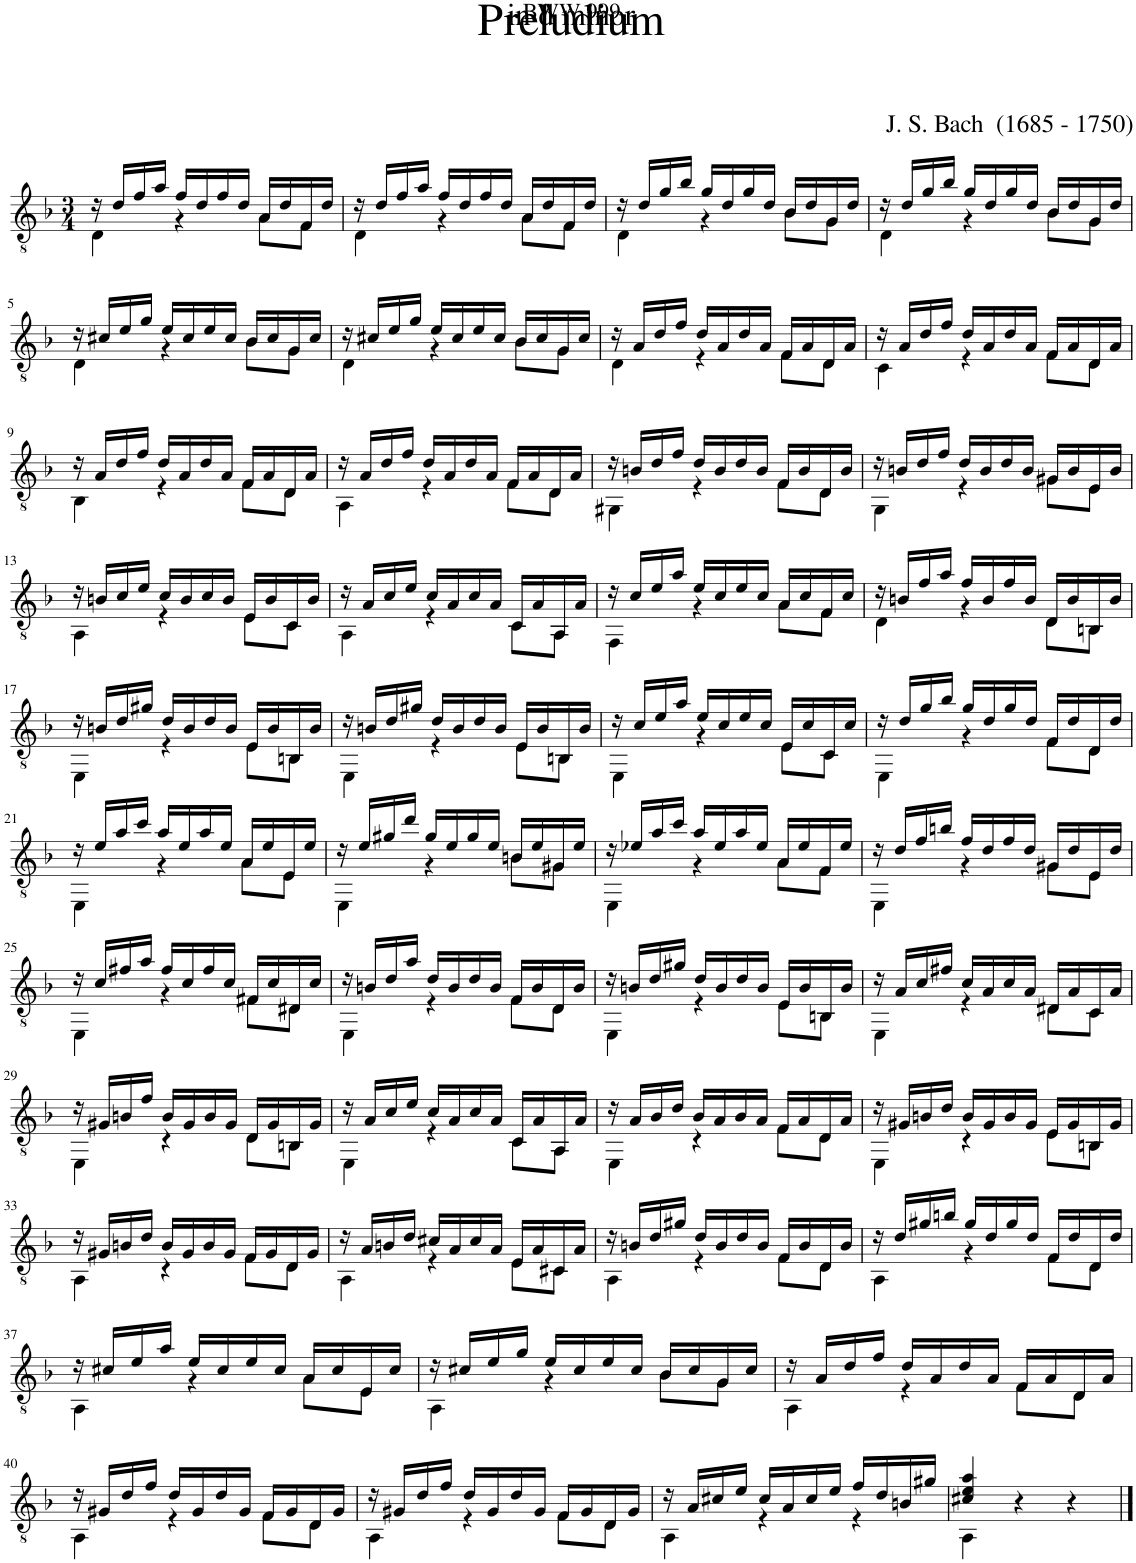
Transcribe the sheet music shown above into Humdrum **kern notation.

**kern
*part1
*staff1
*I"Harp
*I'Hp
*clefGv2
*k[b-]
*M3/4
=1
*^
16r	4D\
16d/LL	.
16f/	.
16a/JJ	.
16f/LL	4r
16d/	.
16f/	.
16d/JJ	.
16A/LL	8A\L
16d/	.
16F/	8F\J
16d/JJ	.
=2	=2
16r	4D\
16d/LL	.
16f/	.
16a/JJ	.
16f/LL	4r
16d/	.
16f/	.
16d/JJ	.
16A/LL	8A\L
16d/	.
16F/	8F\J
16d/JJ	.
=3	=3
16r	4D\
16d/LL	.
16g/	.
16b-/JJ	.
16g/LL	4r
16d/	.
16g/	.
16d/JJ	.
16B-/LL	8B-\L
16d/	.
16G/	8G\J
16d/JJ	.
=4	=4
16r	4D\
16d/LL	.
16g/	.
16b-/JJ	.
16g/LL	4r
16d/	.
16g/	.
16d/JJ	.
16B-/LL	8B-\L
16d/	.
16G/	8G\J
16d/JJ	.
!!LO:LB:g=z	!!
=5	=5
16r	4D\
16c#X/LL	.
16e/	.
16g/JJ	.
16e/LL	4r
16c#/	.
16e/	.
16c#/JJ	.
16B-/LL	8B-\L
16c#/	.
16G/	8G\J
16c#/JJ	.
=6	=6
16r	4D\
16c#X/LL	.
16e/	.
16g/JJ	.
16e/LL	4r
16c#/	.
16e/	.
16c#/JJ	.
16B-/LL	8B-\L
16c#/	.
16G/	8G\J
16c#/JJ	.
=7	=7
16r	4D\
16A/LL	.
16d/	.
16f/JJ	.
16d/LL	4r
16A/	.
16d/	.
16A/JJ	.
16F/LL	8F\L
16A/	.
16D/	8D\J
16A/JJ	.
=8	=8
16r	4C\
16A/LL	.
16d/	.
16f/JJ	.
16d/LL	4r
16A/	.
16d/	.
16A/JJ	.
16F/LL	8F\L
16A/	.
16D/	8D\J
16A/JJ	.
!!LO:LB:g=z	!!
=9	=9
16r	4BB-\
16A/LL	.
16d/	.
16f/JJ	.
16d/LL	4r
16A/	.
16d/	.
16A/JJ	.
16F/LL	8F\L
16A/	.
16D/	8D\J
16A/JJ	.
=10	=10
16r	4AA\
16A/LL	.
16d/	.
16f/JJ	.
16d/LL	4r
16A/	.
16d/	.
16A/JJ	.
16F/LL	8F\L
16A/	.
16D/	8D\J
16A/JJ	.
=11	=11
16r	4GG#X\
16Bn/LL	.
16d/	.
16f/JJ	.
16d/LL	4r
16B/	.
16d/	.
16B/JJ	.
16F/LL	8F\L
16B/	.
16D/	8D\J
16B/JJ	.
=12	=12
16r	4GG\
16Bn/LL	.
16d/	.
16f/JJ	.
16d/LL	4r
16B/	.
16d/	.
16B/JJ	.
16G#X/LL	8G#\L
16B/	.
16E/	8E\J
16B/JJ	.
!!LO:LB:g=z	!!
=13	=13
16r	4AA\
16Bn/LL	.
16c/	.
16e/JJ	.
16c/LL	4r
16B/	.
16c/	.
16B/JJ	.
16E/LL	8E\L
16B/	.
16C/	8C\J
16B/JJ	.
=14	=14
16r	4AA\
16A/LL	.
16c/	.
16e/JJ	.
16c/LL	4r
16A/	.
16c/	.
16A/JJ	.
16C/LL	8C\L
16A/	.
16AA/	8AA\J
16A/JJ	.
=15	=15
16r	4FF\
16c/LL	.
16e/	.
16a/JJ	.
16e/LL	4r
16c/	.
16e/	.
16c/JJ	.
16A/LL	8A\L
16c/	.
16F/	8F\J
16c/JJ	.
=16	=16
16r	4D\
16Bn/LL	.
16f/	.
16a/JJ	.
16f/LL	4r
16B/	.
16f/	.
16B/JJ	.
16D/LL	8D\L
16B/	.
16BBn/	8BB\J
16B/JJ	.
!!LO:LB:g=z	!!
=17	=17
16r	4EE\
16Bn/LL	.
16d/	.
16g#X/JJ	.
16d/LL	4r
16B/	.
16d/	.
16B/JJ	.
16E/LL	8E\L
16B/	.
16BBn/	8BB\J
16B/JJ	.
=18	=18
16r	4EE\
16Bn/LL	.
16d/	.
16g#X/JJ	.
16d/LL	4r
16B/	.
16d/	.
16B/JJ	.
16E/LL	8E\L
16B/	.
16BBn/	8BB\J
16B/JJ	.
=19	=19
16r	4EE\
16c/LL	.
16e/	.
16a/JJ	.
16e/LL	4r
16c/	.
16e/	.
16c/JJ	.
16E/LL	8E\L
16c/	.
16C/	8C\J
16c/JJ	.
=20	=20
16r	4EE\
16d/LL	.
16g/	.
16b-/JJ	.
16g/LL	4r
16d/	.
16g/	.
16d/JJ	.
16F/LL	8F\L
16d/	.
16D/	8D\J
16d/JJ	.
!!LO:LB:g=z	!!
=21	=21
16r	4EE\
16e/LL	.
16a/	.
16cc/JJ	.
16a/LL	4r
16e/	.
16a/	.
16e/JJ	.
16A/LL	8A\L
16e/	.
16E/	8E\J
16e/JJ	.
=22	=22
16r	4EE\
16e/LL	.
16g#X/	.
16dd/JJ	.
16g#/LL	4r
16e/	.
16g#/	.
16e/JJ	.
16Bn/LL	8B\L
16e/	.
16G#X/	8G#\J
16e/JJ	.
=23	=23
16r	4EE\
16e-X/LL	.
16a/	.
16cc/JJ	.
16a/LL	4r
16e-/	.
16a/	.
16e-/JJ	.
16A/LL	8A\L
16e-/	.
16F/	8F\J
16e-/JJ	.
=24	=24
16r	4EE\
16d/LL	.
16f/	.
16bn/JJ	.
16f/LL	4r
16d/	.
16f/	.
16d/JJ	.
16G#X/LL	8G#\L
16d/	.
16E/	8E\J
16d/JJ	.
!!LO:LB:g=z	!!
=25	=25
16r	4EE\
16c/LL	.
16f#X/	.
16a/JJ	.
16f#/LL	4r
16c/	.
16f#/	.
16c/JJ	.
16F#X/LL	8F#\L
16c/	.
16D#X/	8D#\J
16c/JJ	.
=26	=26
16r	4EE\
16Bn/LL	.
16d/	.
16a/JJ	.
16d/LL	4r
16B/	.
16d/	.
16B/JJ	.
16F/LL	8F\L
16B/	.
16D/	8D\J
16B/JJ	.
=27	=27
16r	4EE\
16Bn/LL	.
16d/	.
16g#X/JJ	.
16d/LL	4r
16B/	.
16d/	.
16B/JJ	.
16E/LL	8E\L
16B/	.
16BBn/	8BB\J
16B/JJ	.
=28	=28
16r	4EE\
16A/LL	.
16c/	.
16f#X/JJ	.
16c/LL	4r
16A/	.
16c/	.
16A/JJ	.
16D#X/LL	8D#\L
16A/	.
16C/	8C\J
16A/JJ	.
!!LO:LB:g=z	!!
=29	=29
16r	4EE\
16G#X/LL	.
16Bn/	.
16f/JJ	.
16B/LL	4r
16G#/	.
16B/	.
16G#/JJ	.
16D/LL	8D\L
16G#/	.
16BBn/	8BB\J
16G#/JJ	.
=30	=30
16r	4EE\
16A/LL	.
16c/	.
16e/JJ	.
16c/LL	4r
16A/	.
16c/	.
16A/JJ	.
16C/LL	8C\L
16A/	.
16AA/	8AA\J
16A/JJ	.
=31	=31
16r	4EE\
16A/LL	.
16B-/	.
16d/JJ	.
16B-/LL	4r
16A/	.
16B-/	.
16A/JJ	.
16F/LL	8F\L
16A/	.
16D/	8D\J
16A/JJ	.
=32	=32
16r	4EE\
16G#X/LL	.
16Bn/	.
16d/JJ	.
16B/LL	4r
16G#/	.
16B/	.
16G#/JJ	.
16E/LL	8E\L
16G#/	.
16BBn/	8BB\J
16G#/JJ	.
!!LO:LB:g=z	!!
=33	=33
16r	4AA\
16G#X/LL	.
16Bn/	.
16d/JJ	.
16B/LL	4r
16G#/	.
16B/	.
16G#/JJ	.
16F/LL	8F\L
16G#/	.
16D/	8D\J
16G#/JJ	.
=34	=34
16r	4AA\
16A/LL	.
16Bn/	.
16d/JJ	.
16c#X/LL	4r
16A/	.
16c#/	.
16A/JJ	.
16E/LL	8E\L
16A/	.
16C#X/	8C#\J
16A/JJ	.
=35	=35
16r	4AA\
16Bn/LL	.
16d/	.
16g#X/JJ	.
16d/LL	4r
16B/	.
16d/	.
16B/JJ	.
16F/LL	8F\L
16B/	.
16D/	8D\J
16B/JJ	.
=36	=36
16r	4AA\
16d/LL	.
16g#X/	.
16bn/JJ	.
16g#/LL	4r
16d/	.
16g#/	.
16d/JJ	.
16F/LL	8F\L
16d/	.
16D/	8D\J
16d/JJ	.
!!LO:LB:g=z	!!
=37	=37
16r	4AA\
16c#X/LL	.
16e/	.
16a/JJ	.
16e/LL	4r
16c#/	.
16e/	.
16c#/JJ	.
16A/LL	8A\L
16c#/	.
16E/	8E\J
16c#/JJ	.
=38	=38
16r	4AA\
16c#X/LL	.
16e/	.
16g/JJ	.
16e/LL	4r
16c#/	.
16e/	.
16c#/JJ	.
16B-/LL	8B-\L
16c#/	.
16G/	8G\J
16c#/JJ	.
=39	=39
16r	4AA\
16A/LL	.
16d/	.
16f/JJ	.
16d/LL	4r
16A/	.
16d/	.
16A/JJ	.
16F/LL	8F\L
16A/	.
16D/	8D\J
16A/JJ	.
!!LO:LB:g=z	!!
=40	=40
16r	4AA\
16G#X/LL	.
16d/	.
16f/JJ	.
16d/LL	4r
16G#/	.
16d/	.
16G#/JJ	.
16F/LL	8F\L
16G#/	.
16D/	8D\J
16G#/JJ	.
=41	=41
16r	4AA\
16G#X/LL	.
16d/	.
16f/JJ	.
16d/LL	4r
16G#/	.
16d/	.
16G#/JJ	.
16F/LL	8F\L
16G#/	.
16D/	8D\J
16G#/JJ	.
=42	=42
16r	4AA\
16A/LL	.
16c#X/	.
16e/JJ	.
16c#/LL	4r
16A/	.
16c#/	.
16e/JJ	.
16f/LL	4r
16d/	.
16Bn/	.
16g#X/JJ	.
=43	=43
4c#X/ 4e/ 4a/	4AA\
4r	2ryy
4r	.
*v	*v
==
*-
